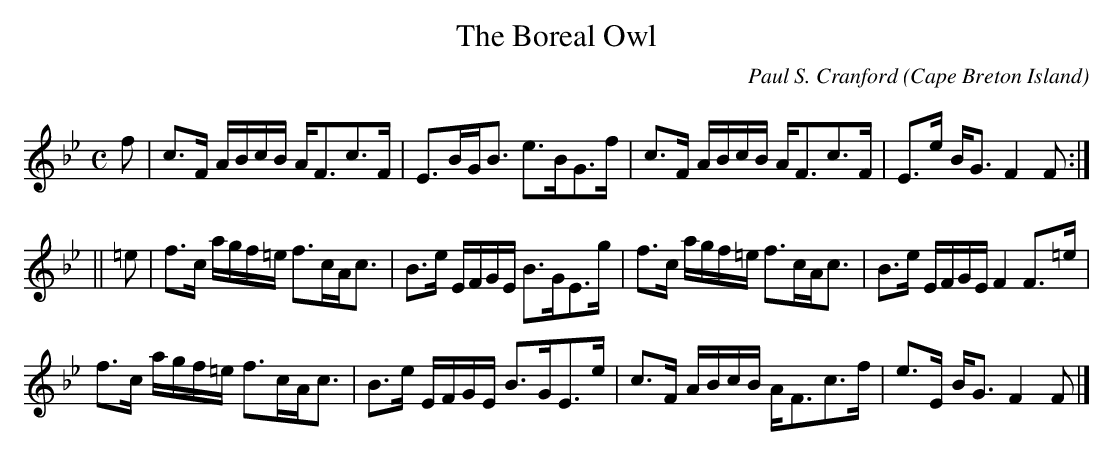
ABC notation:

X:1
T:The Boreal Owl
C:Paul S. Cranford
O:Cape Breton Island
Q:288
L:1/8
M:C
K:Fmix
f|c>F A/B/c/B/ A<Fc>F|E>BG<B e>BG>f|c>F A/B/c/B/ A<Fc>F|E>e B<G F2 F:|
||=e|f>c a/g/f/=e/ f>cA<c|B>e E/F/G/E/ B>GE>g|f>c a/g/f/=e/ f>cA<c|B>e E/F/G/E/ F2 F>=e|
f>c a/g/f/=e/ f>cA<c|B>e E/F/G/E/ B>GE>e|c>F A/B/c/B/ A<Fc>f|e>E B<G F2 F|]
